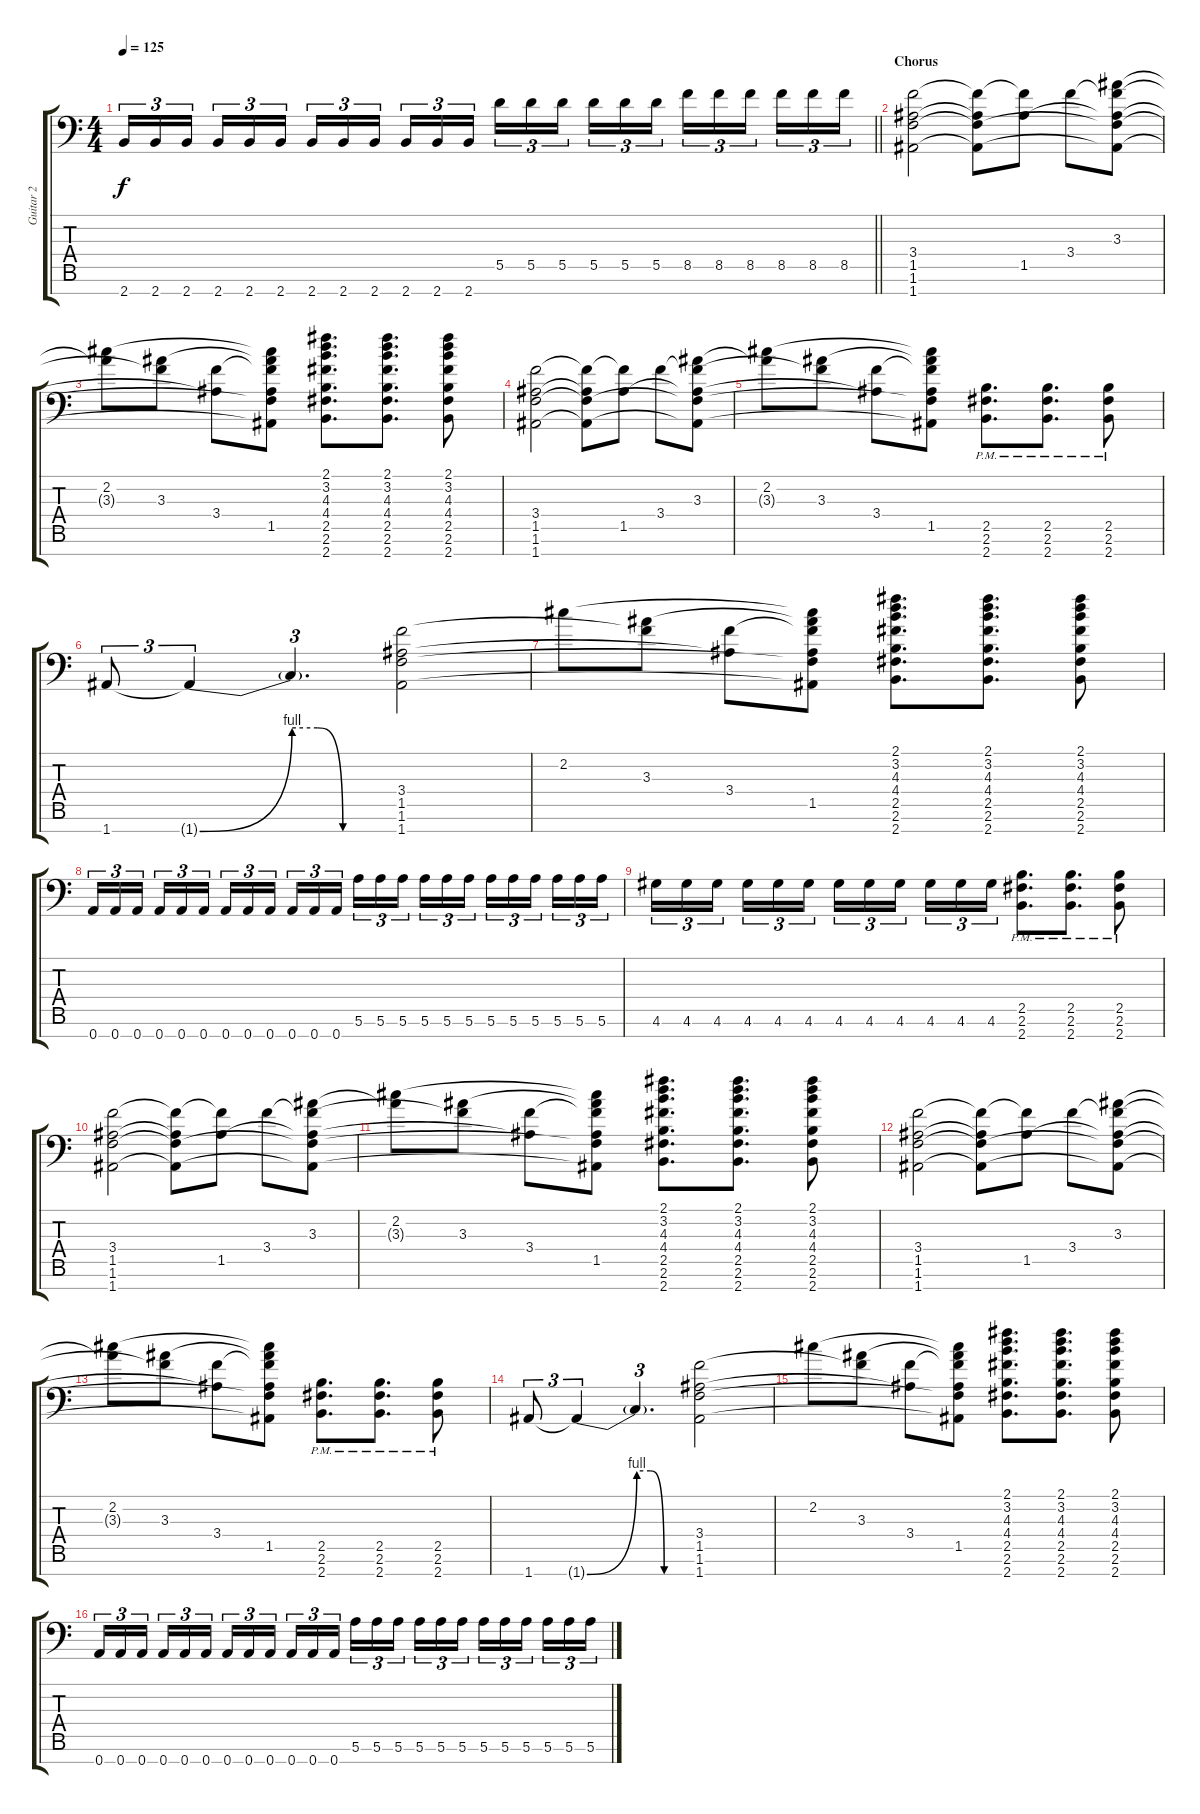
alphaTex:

\track ("Guitar 2" "Guitar 2") {instrument distortionguitar}
\staff {score tabs}
\tuning (E4 B3 G3 D3 A2 E2 A1) {hide}
\ts (4 4)
\tempo 125
\clef f4
\barLineRight lightlight
\ks c
2.7.16{tu (3 2) dy f} 2.7.16{tu (3 2)} 2.7.16{tu (3 2) beam splitsecondary} 2.7.16{tu (3 2)} 2.7.16{tu (3 2)} 2.7.16{tu (3 2)} 2.7.16{tu (3 2)} 2.7.16{tu (3 2)} 2.7.16{tu (3 2) beam splitsecondary} 2.7.16{tu (3 2)} 2.7.16{tu (3 2)} 2.7.16{tu (3 2)} 5.5.16{tu (3 2)} 5.5.16{tu (3 2)} 5.5.16{tu (3 2) beam splitsecondary} 5.5.16{tu (3 2)} 5.5.16{tu (3 2)} 5.5.16{tu (3 2)} 8.5.16{tu (3 2)} 8.5.16{tu (3 2)} 8.5.16{tu (3 2) beam splitsecondary} 8.5.16{tu (3 2)} 8.5.16{tu (3 2)} 8.5.16{tu (3 2)} |
\section ("" "Chorus")
(3.4 1.5 1.6 1.7).2 (3.4{t} 1.5{t} 1.6{t} 1.7{t}).8 (3.4{t} 1.5).8 3.4.8 (3.3 3.4{t} 1.5{t} 1.6{t} 1.7{t}).8 |
(2.2 3.3{t}).8 (3.3 3.4{t}).8 (3.4 1.5{t}).8 (2.2{t} 3.3{t} 3.4{t} 1.5 1.6{t} 1.7{t}).8 (2.1 3.2 4.3 4.4 2.5 2.6 2.7).8{d} (2.1 3.2 4.3 4.4 2.5 2.6 2.7).8{d} (2.1 3.2 4.3 4.4 2.5 2.6 2.7).8 |
(3.4 1.5 1.6 1.7).2 (3.4{t} 1.5{t} 1.6{t} 1.7{t}).8 (3.4{t} 1.5).8 3.4.8 (3.3 3.4{t} 1.5{t} 1.6{t} 1.7{t}).8 |
(2.2 3.3{t}).8 (3.3 3.4{t}).8 (3.4 1.5{t}).8 (2.2{t} 3.3{t} 3.4{t} 1.5 1.6{t} 1.7{t}).8 (2.5{pm} 2.6{pm} 2.7{pm}).8{d} (2.5{pm} 2.6{pm} 2.7{pm}).8{d} (2.5{pm} 2.6{pm} 2.7{pm}).8 |
1.7.8{tu (3 2)} 1.7{be (bend 0 0 60 4) t}.4{tu (3 2)} 1.7{be (custom 0 4 15 4 30 0 60 0) t}.4{d tu (3 2)} (3.4 1.5 1.6 1.7).2 |
2.2.8 (3.3 3.4{t}).8 (3.4 1.5{t}).8 (2.2{t} 3.3{t} 3.4{t} 1.5 1.6{t} 1.7{t}).8 (2.1 3.2 4.3 4.4 2.5 2.6 2.7).8{d} (2.1 3.2 4.3 4.4 2.5 2.6 2.7).8{d} (2.1 3.2 4.3 4.4 2.5 2.6 2.7).8 |
0.7.16{tu (3 2)} 0.7.16{tu (3 2)} 0.7.16{tu (3 2) beam splitsecondary} 0.7.16{tu (3 2)} 0.7.16{tu (3 2)} 0.7.16{tu (3 2)} 0.7.16{tu (3 2)} 0.7.16{tu (3 2)} 0.7.16{tu (3 2) beam splitsecondary} 0.7.16{tu (3 2)} 0.7.16{tu (3 2)} 0.7.16{tu (3 2)} 5.6.16{tu (3 2)} 5.6.16{tu (3 2)} 5.6.16{tu (3 2) beam splitsecondary} 5.6.16{tu (3 2)} 5.6.16{tu (3 2)} 5.6.16{tu (3 2)} 5.6.16{tu (3 2)} 5.6.16{tu (3 2)} 5.6.16{tu (3 2) beam splitsecondary} 5.6.16{tu (3 2)} 5.6.16{tu (3 2)} 5.6.16{tu (3 2)} |
4.6.16{tu (3 2)} 4.6.16{tu (3 2)} 4.6.16{tu (3 2) beam splitsecondary} 4.6.16{tu (3 2)} 4.6.16{tu (3 2)} 4.6.16{tu (3 2)} 4.6.16{tu (3 2)} 4.6.16{tu (3 2)} 4.6.16{tu (3 2) beam splitsecondary} 4.6.16{tu (3 2)} 4.6.16{tu (3 2)} 4.6.16{tu (3 2)} (2.5{pm} 2.6{pm} 2.7{pm}).8{d} (2.5{pm} 2.6{pm} 2.7{pm}).8{d} (2.5{pm} 2.6{pm} 2.7{pm}).8 |
(3.4 1.5 1.6 1.7).2 (3.4{t} 1.5{t} 1.6{t} 1.7{t}).8 (3.4{t} 1.5).8 3.4.8 (3.3 3.4{t} 1.5{t} 1.6{t} 1.7{t}).8 |
(2.2 3.3{t}).8 (3.3 3.4{t}).8 (3.4 1.5{t}).8 (2.2{t} 3.3{t} 3.4{t} 1.5 1.6{t} 1.7{t}).8 (2.1 3.2 4.3 4.4 2.5 2.6 2.7).8{d} (2.1 3.2 4.3 4.4 2.5 2.6 2.7).8{d} (2.1 3.2 4.3 4.4 2.5 2.6 2.7).8 |
(3.4 1.5 1.6 1.7).2 (3.4{t} 1.5{t} 1.6{t} 1.7{t}).8 (3.4{t} 1.5).8 3.4.8 (3.3 3.4{t} 1.5{t} 1.6{t} 1.7{t}).8 |
(2.2 3.3{t}).8 (3.3 3.4{t}).8 (3.4 1.5{t}).8 (2.2{t} 3.3{t} 3.4{t} 1.5 1.6{t} 1.7{t}).8 (2.5{pm} 2.6{pm} 2.7{pm}).8{d} (2.5{pm} 2.6{pm} 2.7{pm}).8{d} (2.5{pm} 2.6{pm} 2.7{pm}).8 |
1.7.8{tu (3 2)} 1.7{be (bend 0 0 60 4) t}.4{tu (3 2)} 1.7{be (custom 0 4 15 4 30 0 60 0) t}.4{d tu (3 2)} (3.4 1.5 1.6 1.7).2 |
2.2.8 (3.3 3.4{t}).8 (3.4 1.5{t}).8 (2.2{t} 3.3{t} 3.4{t} 1.5 1.6{t} 1.7{t}).8 (2.1 3.2 4.3 4.4 2.5 2.6 2.7).8{d} (2.1 3.2 4.3 4.4 2.5 2.6 2.7).8{d} (2.1 3.2 4.3 4.4 2.5 2.6 2.7).8 |
0.7.16{tu (3 2)} 0.7.16{tu (3 2)} 0.7.16{tu (3 2) beam splitsecondary} 0.7.16{tu (3 2)} 0.7.16{tu (3 2)} 0.7.16{tu (3 2)} 0.7.16{tu (3 2)} 0.7.16{tu (3 2)} 0.7.16{tu (3 2) beam splitsecondary} 0.7.16{tu (3 2)} 0.7.16{tu (3 2)} 0.7.16{tu (3 2)} 5.6.16{tu (3 2)} 5.6.16{tu (3 2)} 5.6.16{tu (3 2) beam splitsecondary} 5.6.16{tu (3 2)} 5.6.16{tu (3 2)} 5.6.16{tu (3 2)} 5.6.16{tu (3 2)} 5.6.16{tu (3 2)} 5.6.16{tu (3 2) beam splitsecondary} 5.6.16{tu (3 2)} 5.6.16{tu (3 2)} 5.6.16{tu (3 2)}
